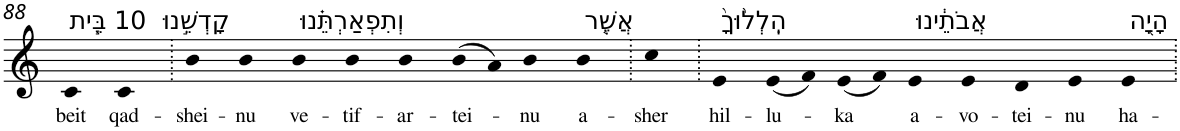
**kern	**text
*part1	*part1
*staff1	*staff1
*I"Piano	*
*I'Pno	*
!!LO:PB:g=z
*clefG2	*
*k[]	*
=88	=88
!LO:TX:a:t=10 בֵּ֧ית	!
!	!LO:LY:b
4c	beit
!LO:TX:a:t=קָדְשֵׁ֣נוּ	!
!	!LO:LY:b
4c	qad-
=89.	=89.
!	!LO:LY:b
4b	-shei-
!	!LO:LY:b
4b	-nu
!LO:TX:a:t=וְתִפְאַרְתֵּ֗נוּ	!
!	!LO:LY:b
4b	ve-
!	!LO:LY:b
4b	-tif-
!	!LO:LY:b
4b	-ar-
!	!LO:LY:b
(8b	-tei-
8a)	.
!	!LO:LY:b
4b	-nu
!LO:TX:a:t=אֲשֶׁ֤ר	!
!	!LO:LY:b
4b	a-
=90.	=90.
!	!LO:LY:b
4cc	-sher
=91.	=91.
!LO:TX:a:t=הִֽלְל֙וּךָ֙	!
!	!LO:LY:b
4e	hil-
!	!LO:LY:b
(8e	-lu-
8f)	.
!	!LO:LY:b
(8e	-ka
8f)	.
!LO:TX:a:t=אֲבֹתֵ֔ינוּ	!
!	!LO:LY:b
4e	a-
!	!LO:LY:b
4e	-vo-
!	!LO:LY:b
4d	-tei-
!	!LO:LY:b
4e	-nu
!LO:TX:a:t=הָיָ֖ה	!
!	!LO:LY:b
4e	ha-
=.	=.
*-	*-
